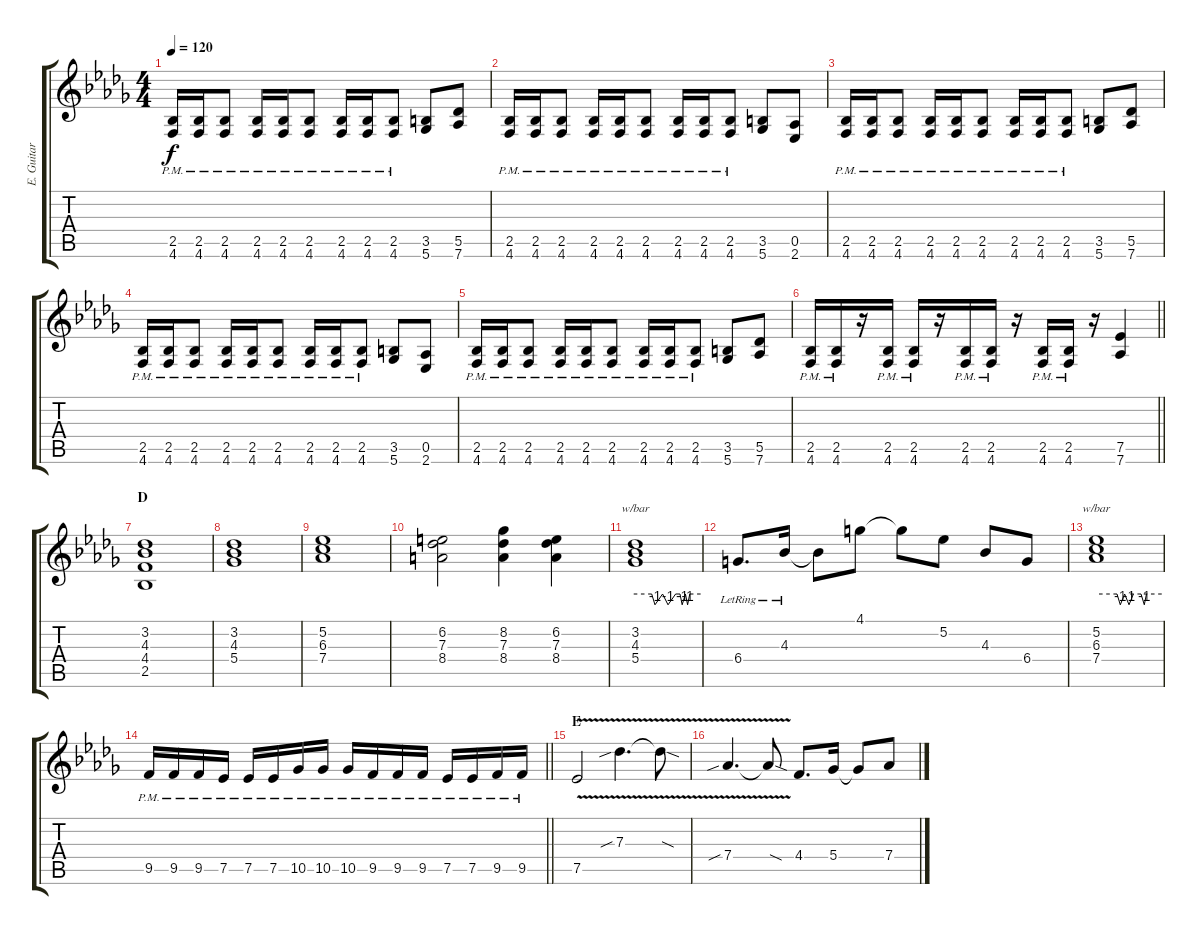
\track ("E. Guitar II" "E. Guitar ") {instrument overdrivenguitar}
\staff {score tabs}
\tuning (Eb4 Bb3 Gb3 Db3 Ab2 Db2) {hide}
\ts (4 4)
\tempo 120
\clef g2
\ks db
(2.5{pm} 4.6{pm}).16{dy f} (2.5{pm} 4.6{pm}).16 (2.5{pm} 4.6{pm}).8 (2.5{pm} 4.6{pm}).16 (2.5{pm} 4.6{pm}).16 (2.5{pm} 4.6{pm}).8 (2.5{pm} 4.6{pm}).16 (2.5{pm} 4.6{pm}).16 (2.5{pm} 4.6{pm}).8 (3.5 5.6).8 (5.5 7.6).8 |
(2.5{pm} 4.6{pm}).16 (2.5{pm} 4.6{pm}).16 (2.5{pm} 4.6{pm}).8 (2.5{pm} 4.6{pm}).16 (2.5{pm} 4.6{pm}).16 (2.5{pm} 4.6{pm}).8 (2.5{pm} 4.6{pm}).16 (2.5{pm} 4.6{pm}).16 (2.5{pm} 4.6{pm}).8 (3.5 5.6).8 (0.5 2.6).8 |
(2.5{pm} 4.6{pm}).16 (2.5{pm} 4.6{pm}).16 (2.5{pm} 4.6{pm}).8 (2.5{pm} 4.6{pm}).16 (2.5{pm} 4.6{pm}).16 (2.5{pm} 4.6{pm}).8 (2.5{pm} 4.6{pm}).16 (2.5{pm} 4.6{pm}).16 (2.5{pm} 4.6{pm}).8 (3.5 5.6).8 (5.5 7.6).8 |
(2.5{pm} 4.6{pm}).16 (2.5{pm} 4.6{pm}).16 (2.5{pm} 4.6{pm}).8 (2.5{pm} 4.6{pm}).16 (2.5{pm} 4.6{pm}).16 (2.5{pm} 4.6{pm}).8 (2.5{pm} 4.6{pm}).16 (2.5{pm} 4.6{pm}).16 (2.5{pm} 4.6{pm}).8 (3.5 5.6).8 (0.5 2.6).8 |
(2.5{pm} 4.6{pm}).16 (2.5{pm} 4.6{pm}).16 (2.5{pm} 4.6{pm}).8 (2.5{pm} 4.6{pm}).16 (2.5{pm} 4.6{pm}).16 (2.5{pm} 4.6{pm}).8 (2.5{pm} 4.6{pm}).16 (2.5{pm} 4.6{pm}).16 (2.5{pm} 4.6{pm}).8 (3.5 5.6).8 (5.5 7.6).8 |
\barLineRight lightlight
(2.5{pm} 4.6{pm}).16 (2.5{pm} 4.6{pm}).16 r.16 (2.5{pm} 4.6{pm}).16 (2.5{pm} 4.6{pm}).16 r.16 (2.5{pm} 4.6{pm}).16 (2.5{pm} 4.6{pm}).16 r.16 (2.5{pm} 4.6{pm}).16 (2.5{pm} 4.6{pm}).16 r.16 (7.5 7.6).4 |
\section ("" "D")
(3.2 4.3 4.4 2.5).1 |
(3.2 4.3 5.4).1 |
(5.2 6.3 7.4).1 |
(6.2 7.3 8.4).2 (8.2 7.3 8.4).4 (6.2 7.3 8.4).4 |
(3.2 4.3 5.4).1{tbe (custom default 0 0 15 0 18 -4 25 0 30 -4 37 0 41 0 43 -4 46 0 48 -4 50 0 60 0)} |
6.4{lr}.8{d} 4.3{lr}.16 4.3{t}.8 4.1.8 4.1{t}.8 5.2.8 4.3.8 6.4.8 |
(5.2 6.3 7.4).1{tbe (custom default 0 0 19 0 22 -4 26 0 30 -4 34 0 41 0 44 -4 46 0 60 0)} |
\barLineRight lightlight
9.5{pm}.16 9.5{pm}.16 9.5{pm}.16 7.5{pm}.16 7.5{pm}.16 7.5{pm}.16 10.5{pm}.16 10.5{pm}.16 10.5{pm}.16 9.5{pm}.16 9.5{pm}.16 9.5{pm}.16 7.5{pm}.16 7.5{pm}.16 9.5{pm}.16 9.5{pm}.16 |
\section ("" "E")
7.5{v}.2 7.3{v sib}.4{d} 7.3{sod t}.8 |
7.4{v sib}.4{d} 7.4{sod t}.8 4.4.8{d} 5.4.16 5.4{t}.8 7.4.8
